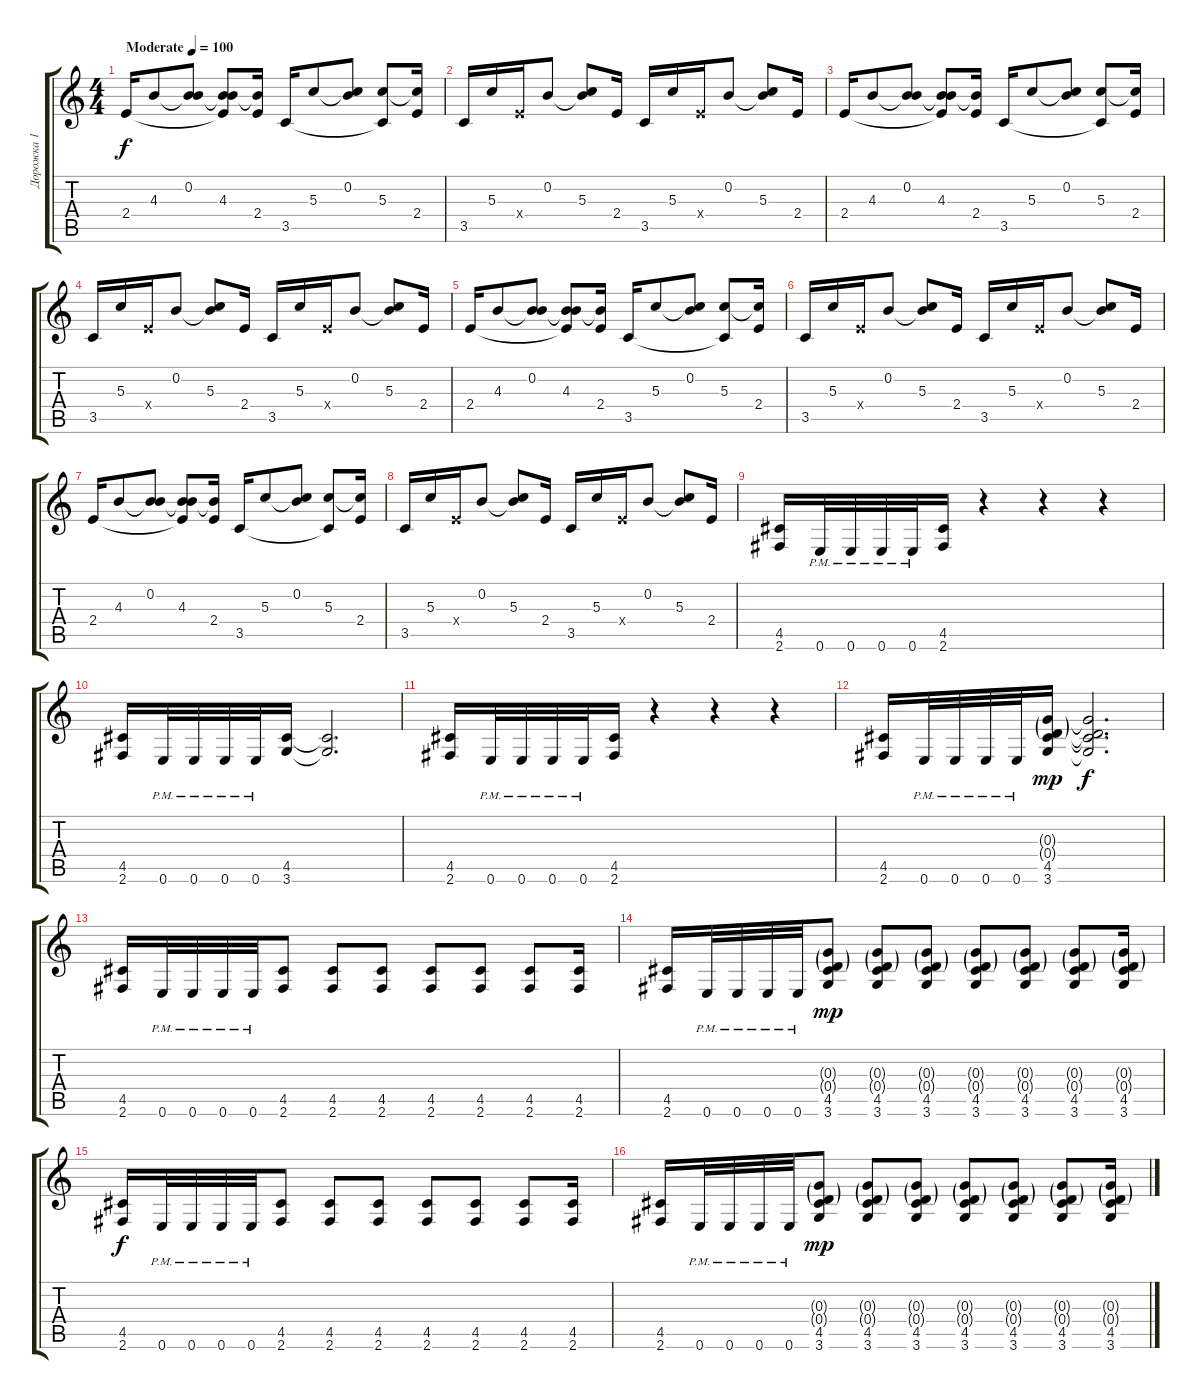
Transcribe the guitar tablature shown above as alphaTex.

\track ("Дорожка 1" "Дорожка 1") {instrument distortionguitar}
\staff {score tabs}
\tuning (E4 B3 G3 D3 A2 E2) {hide}
\ts (4 4)
\tempo (100 "Moderate")
\clef g2
\ks c
2.4.16{dy f instrument distortionguitar} 4.3.8 (0.2 4.3{t}).8 (0.2{t} 4.3 2.4{t}).8 (4.3{t} 2.4).16 3.5.16 5.3.8 (0.2 5.3{t}).8 (5.3 3.5{t}).8 (5.3{t} 2.4).16 |
3.5.16 5.3.16 2.4{x}.16 0.2.8 (0.2{t} 5.3).8 2.4.16 3.5.16 5.3.16 2.4{x}.16 0.2.8 (0.2{t} 5.3).8 2.4.16 |
2.4.16 4.3.8 (0.2 4.3{t}).8 (0.2{t} 4.3 2.4{t}).8 (4.3{t} 2.4).16 3.5.16 5.3.8 (0.2 5.3{t}).8 (5.3 3.5{t}).8 (5.3{t} 2.4).16 |
3.5.16 5.3.16 2.4{x}.16 0.2.8 (0.2{t} 5.3).8 2.4.16 3.5.16 5.3.16 2.4{x}.16 0.2.8 (0.2{t} 5.3).8 2.4.16 |
2.4.16 4.3.8 (0.2 4.3{t}).8 (0.2{t} 4.3 2.4{t}).8 (4.3{t} 2.4).16 3.5.16 5.3.8 (0.2 5.3{t}).8 (5.3 3.5{t}).8 (5.3{t} 2.4).16 |
3.5.16 5.3.16 2.4{x}.16 0.2.8 (0.2{t} 5.3).8 2.4.16 3.5.16 5.3.16 2.4{x}.16 0.2.8 (0.2{t} 5.3).8 2.4.16 |
2.4.16 4.3.8 (0.2 4.3{t}).8 (0.2{t} 4.3 2.4{t}).8 (4.3{t} 2.4).16 3.5.16 5.3.8 (0.2 5.3{t}).8 (5.3 3.5{t}).8 (5.3{t} 2.4).16 |
3.5.16 5.3.16 2.4{x}.16 0.2.8 (0.2{t} 5.3).8 2.4.16 3.5.16 5.3.16 2.4{x}.16 0.2.8 (0.2{t} 5.3).8 2.4.16 |
(4.5 2.6).16 0.6{pm}.32 0.6{pm}.32 0.6{pm}.32 0.6{pm}.32 (4.5 2.6).16 r.4 r.4 r.4 |
(4.5 2.6).16 0.6{pm}.32 0.6{pm}.32 0.6{pm}.32 0.6{pm}.32 (4.5 3.6).16 (4.5{t} 3.6{t}).2{d} |
(4.5 2.6).16 0.6{pm}.32 0.6{pm}.32 0.6{pm}.32 0.6{pm}.32 (4.5 2.6).16 r.4 r.4 r.4 |
(4.5 2.6).16 0.6{pm}.32 0.6{pm}.32 0.6{pm}.32 0.6{pm}.32 (0.3{g} 0.4{g} 4.5 3.6).16{dy mp} (0.3{t} 0.4{t} 4.5{t} 3.6{t}).2{d dy f} |
(4.5 2.6).16 0.6{pm}.32 0.6{pm}.32 0.6{pm}.32 0.6{pm}.32 (4.5 2.6).8 (4.5 2.6).8 (4.5 2.6).8 (4.5 2.6).8 (4.5 2.6).8 (4.5 2.6).8 (4.5 2.6).16 |
(4.5 2.6).16 0.6{pm}.32 0.6{pm}.32 0.6{pm}.32 0.6{pm}.32 (0.3{g} 0.4{g} 4.5 3.6).8{dy mp} (0.3{g} 0.4{g} 4.5 3.6).8 (0.3{g} 0.4{g} 4.5 3.6).8 (0.3{g} 0.4{g} 4.5 3.6).8 (0.3{g} 0.4{g} 4.5 3.6).8 (0.3{g} 0.4{g} 4.5 3.6).8 (0.3{g} 0.4{g} 4.5 3.6).16 |
(4.5 2.6).16{dy f} 0.6{pm}.32 0.6{pm}.32 0.6{pm}.32 0.6{pm}.32 (4.5 2.6).8 (4.5 2.6).8 (4.5 2.6).8 (4.5 2.6).8 (4.5 2.6).8 (4.5 2.6).8 (4.5 2.6).16 |
(4.5 2.6).16 0.6{pm}.32 0.6{pm}.32 0.6{pm}.32 0.6{pm}.32 (0.3{g} 0.4{g} 4.5 3.6).8{dy mp} (0.3{g} 0.4{g} 4.5 3.6).8 (0.3{g} 0.4{g} 4.5 3.6).8 (0.3{g} 0.4{g} 4.5 3.6).8 (0.3{g} 0.4{g} 4.5 3.6).8 (0.3{g} 0.4{g} 4.5 3.6).8 (0.3{g} 0.4{g} 4.5 3.6).16
